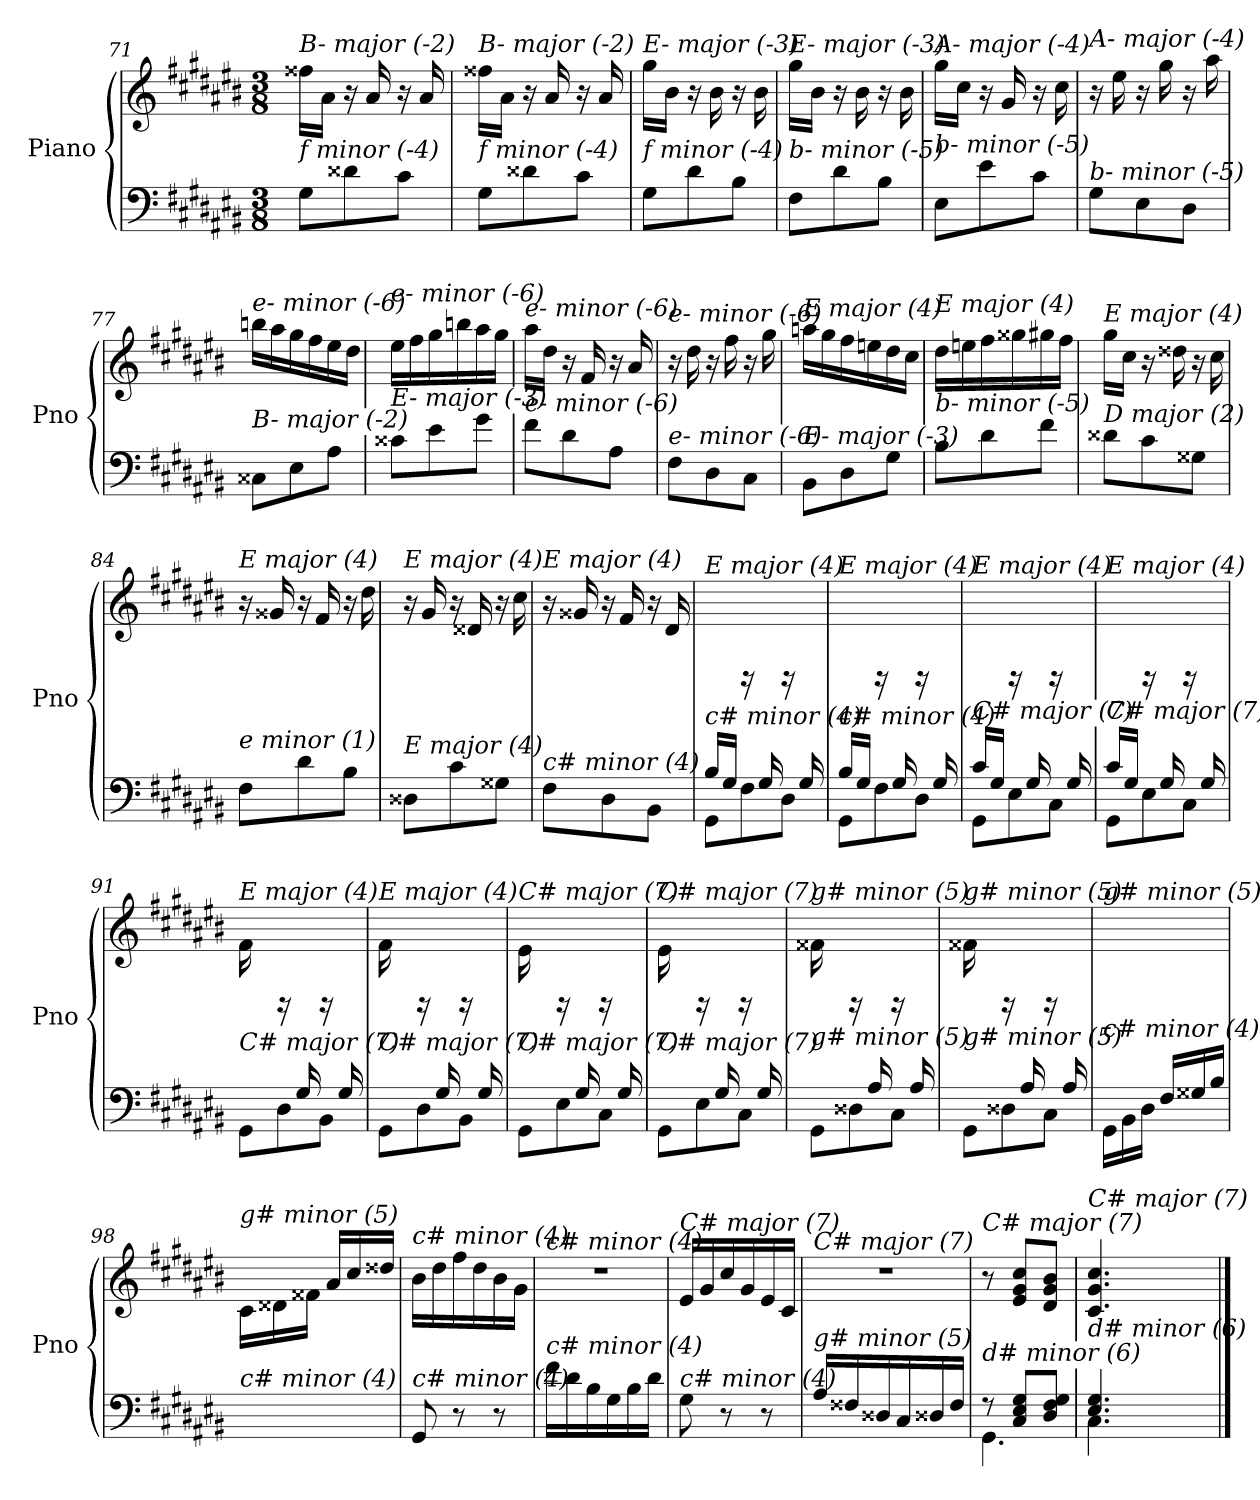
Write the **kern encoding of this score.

**kern	**kern
*part1	*part1
*staff2	*staff1
*I"Piano	*
*I'Pno	*
*clefF4	*clefG2
*k[f#c#g#d#a#e#b#]	*k[f#c#g#d#a#e#b#]
*M3/8	*M3/8
=71	=71
!	!LO:TX:i:t=B- major (-2)
!LO:TX:i:t=f minor (-4)	!
8G#\L	16ff##X\LL
.	16a#\JJ
8d##Xi\	16r
.	16a#/
8c#\J	16r
.	16a#/
!!LO:PB:g=z
=72	=72
!	!LO:TX:i:t=B- major (-2)
!LO:TX:i:t=f minor (-4)	!
8G#\L	16ff##X\LL
.	16a#\JJ
8d##Xi\	16r
.	16a#/
8c#\J	16r
.	16a#/
=73	=73
!	!LO:TX:i:t=E- major (-3)
!LO:TX:i:t=f minor (-4)	!
8G#\L	16gg#\LL
.	16b#\JJ
8d#\	16r
.	16b#\
8B#\J	16r
.	16b#\
=74	=74
!	!LO:TX:i:t=E- major (-3)
!LO:TX:i:t=b- minor (-5)	!
8F#\L	16gg#\LL
.	16b#\JJ
8d#\	16r
.	16b#\
8B#\J	16r
.	16b#\
=75	=75
!	!LO:TX:i:t=A- major (-4)
!LO:TX:i:t=b- minor (-5)	!
8E#\L	16gg#\LL
.	16cc#\JJ
8e#\	16r
.	16g#/
8c#\J	16r
.	16cc#\
=76	=76
!	!LO:TX:i:t=A- major (-4)
!LO:TX:i:t=b- minor (-5)	!
8G#\L	16r
.	16ee#\
8E#\	16r
.	16gg#\
8D#\J	16r
.	16aa#\
=77	=77
!	!LO:TX:i:t=e- minor (-6)
!LO:TX:i:t=B- major (-2)	!
8C##X\L	16bbn\LL
.	16aa#\
8E#\	16gg#\
.	16ff#\
8A#\J	16ee#\
.	16dd#\JJ
!!LO:LB:g=z
=78	=78
!	!LO:TX:i:t=e- minor (-6)
!LO:TX:i:t=E- major (-3)	!
8c##X\L	16ee#\LL
.	16ff#\
8e#\	16gg#\
.	16bbn\
8g#\J	16aa#\
.	16gg#\JJ
=79	=79
!	!LO:TX:i:t=e- minor (-6)
!LO:TX:i:t=e- minor (-6)	!
8f#\L	16aa#\LL
.	16dd#\JJ
8d#\	16r
.	16f#/
8A#\J	16r
.	16a#/
=80	=80
!	!LO:TX:i:t=e- minor (-6)
!LO:TX:i:t=e- minor (-6)	!
8F#\L	16r
.	16dd#\
8D#\	16r
.	16ff#\
8C#\J	16r
.	16gg#\
=81	=81
!	!LO:TX:i:t=E major (4)
!LO:TX:i:t=E- major (-3)	!
8BB#\L	16aanj\LL
.	16gg#\
8D#\	16ff#\
.	16eenj\
8G#\J	16dd#\
.	16cc#\JJ
=82	=82
!	!LO:TX:i:t=E major (4)
!LO:TX:i:t=b- minor (-5)	!
8B#\L	16dd#\LL
.	16eenj\
8d#\	16ff#\
.	16gg##Xi\
8f#\J	16gg#\
.	16ff#\JJ
=83	=83
!	!LO:TX:i:t=E major (4)
!LO:TX:i:t=D major (2)	!
8d##Xi\L	16gg#\LL
.	16cc#\JJ
8c#\	16r
.	16dd##Xi\
8G##Xi\J	16r
.	16cc#\
!!LO:LB:g=z
=84	=84
!	!LO:TX:i:t=E major (4)
!LO:TX:i:t=e minor (1)	!
8F#\L	16r
.	16g##Xi/
8d#\	16r
.	16f#/
8B#\J	16r
.	16dd#\
=85	=85
!	!LO:TX:i:t=E major (4)
!LO:TX:i:t=E major (4)	!
8D##Xi\L	16r
.	16g#/
8c#\	16r
.	16d##Xi/
8G##Xi\J	16r
.	16cc#\
=86	=86
!	!LO:TX:i:t=E major (4)
!LO:TX:i:t=c# minor (4)	!
8F#\L	16r
.	16g##Xi/
8D#\	16r
.	16f#/
8BB#\J	16r
.	16d#/
=87	=87
*^	*
!	!	!LO:TX:i:t=E major (4)
!LO:TX:i:t=c# minor (4)	!	!
16B#/LL	8GG#\L	8ryy
16G#/JJ	.	.
16ryy	8F#\	16rBB
16G#/	.	16ryy
16ryy	8D#\J	16rBB
16G#/	.	16ryy
=88	=88	=88
!	!	!LO:TX:i:t=E major (4)
!LO:TX:i:t=c# minor (4)	!	!
16B#/LL	8GG#\L	8ryy
16G#/JJ	.	.
16ryy	8F#\	16rBB
16G#/	.	16ryy
16ryy	8D#\J	16rBB
16G#/	.	16ryy
=89	=89	=89
!	!	!LO:TX:i:t=E major (4)
!LO:TX:i:t=C# major (7)	!	!
16c#/LL	8GG#\L	8ryy
16G#/JJ	.	.
16ryy	8E#\	16rBB
16G#/	.	16ryy
16ryy	8C#\J	16rBB
16G#/	.	16ryy
!!LO:LB:g=z
=90	=90	=90
!	!	!LO:TX:i:t=E major (4)
!LO:TX:i:t=C# major (7)	!	!
16c#/LL	8GG#\L	8ryy
16G#/JJ	.	.
16ryy	8E#\	16rBB
16G#/	.	16ryy
16ryy	8C#\J	16rBB
16G#/	.	16ryy
=91	=91	=91
!	!	!LO:TX:i:t=E major (4)
!LO:TX:i:t=C# major (7)	!	!
16ryy	8GG#\L	16f#\LL
16G#/JJ	.	16ryy
16ryy	8D#\	16rBB
16G#/	.	16ryy
16ryy	8BB#\J	16rBB
16G#/	.	16ryy
=92	=92	=92
!	!	!LO:TX:i:t=E major (4)
!LO:TX:i:t=C# major (7)	!	!
16ryy	8GG#\L	16f#\LL
16G#/JJ	.	16ryy
16ryy	8D#\	16rBB
16G#/	.	16ryy
16ryy	8BB#\J	16rBB
16G#/	.	16ryy
=93	=93	=93
!	!	!LO:TX:i:t=C# major (7)
!LO:TX:i:t=C# major (7)	!	!
16ryy	8GG#\L	16e#\LL
16G#/JJ	.	16ryy
16ryy	8E#\	16rBB
16G#/	.	16ryy
16ryy	8C#\J	16rBB
16G#/	.	16ryy
=94	=94	=94
!	!	!LO:TX:i:t=C# major (7)
!LO:TX:i:t=C# major (7)	!	!
16ryy	8GG#\L	16e#\LL
16G#/JJ	.	16ryy
16ryy	8E#\	16rBB
16G#/	.	16ryy
16ryy	8C#\J	16rBB
16G#/	.	16ryy
=95	=95	=95
!	!	!LO:TX:i:t=g# minor (5)
!LO:TX:i:t=g# minor (5)	!	!
16ryy	8GG#\L	16f##X\LL
16A#/JJ	.	16ryy
16ryy	8D##Xi\	16rBB
16A#/	.	16ryy
16ryy	8C#\J	16rBB
16A#/	.	16ryy
!!LO:LB:g=z
=96	=96	=96
!	!	!LO:TX:i:t=g# minor (5)
!LO:TX:i:t=g# minor (5)	!	!
16ryy	8GG#\L	16f##X\LL
16A#/JJ	.	16ryy
16ryy	8D##Xi\	16rBB
16A#/	.	16ryy
16ryy	8C#\J	16rBB
16A#/	.	16ryy
=97	=97	=97
!	!	!LO:TX:i:t=g# minor (5)
!LO:TX:i:t=c# minor (4)	!	!
8.ryy	16GG#\LL	8.ryy
.	16BB#\	.
.	16D#\JJ	.
16F#/LL	8.ryy	8.ryy
16G##Xi/	.	.
16B#/JJ	.	.
*v	*v	*
=98	=98
*	*^
!	!LO:TX:i:t=g# minor (5)	!
!LO:TX:i:t=c# minor (4)	!	!
8.ryy	8.ryy	16c#\LL
.	.	16d##Xi\
.	.	16f##X\JJ
8.ryy	16a#/LL	8.ryy
.	16cc#/	.
.	16dd##Xi/JJ	.
*	*v	*v
=99	=99
!	!LO:TX:i:t=c# minor (4)
!LO:TX:i:t=c# minor (4)	!
8GG#/	16b#\LL
.	16dd#\
8r	16ff#\
.	16dd#\
8r	16b#\
.	16g#\JJ
!!LO:LB:g=z
=100	=100
!	!LO:TX:i:t=c# minor (4)
!LO:TX:i:t=c# minor (4)	!
16f#\LL	4.r
16d#\	.
16B#\	.
16G#\	.
16B#\	.
16d#\JJ	.
=101	=101
!	!LO:TX:i:t=C# major (7)
!LO:TX:i:t=c# minor (4)	!
8G#\	16e#/LL
.	16g#/
8r	16cc#/
.	16g#/
8r	16e#/
.	16c#/JJ
=102	=102
!	!LO:TX:i:t=C# major (7)
!LO:TX:i:t=g# minor (5)	!
16A#/LL	4.r
16F##X/	.
16D##Xi/	.
16C#/	.
16D##Xi/	.
16F##/JJ	.
=103	=103
*^	*
!	!	!LO:TX:i:t=C# major (7)
!LO:TX:i:t=d# minor (6)	!	!
8r	4.GG#\	8r
8C#/ 8E#/ 8G#/L	.	8e#/ 8g#/ 8cc#/L
8D#/ 8F#/ 8G#/J	.	8d#/ 8g#/ 8b#/J
=104	=104	=104
!	!	!LO:TX:i:t=C# major (7)
!LO:TX:i:t=d# minor (6)	!	!
4.E#/ 4.G#/	4.C#\	4.c#/ 4.g#/ 4.cc#/
*v	*v	*
==	==
*-	*-
